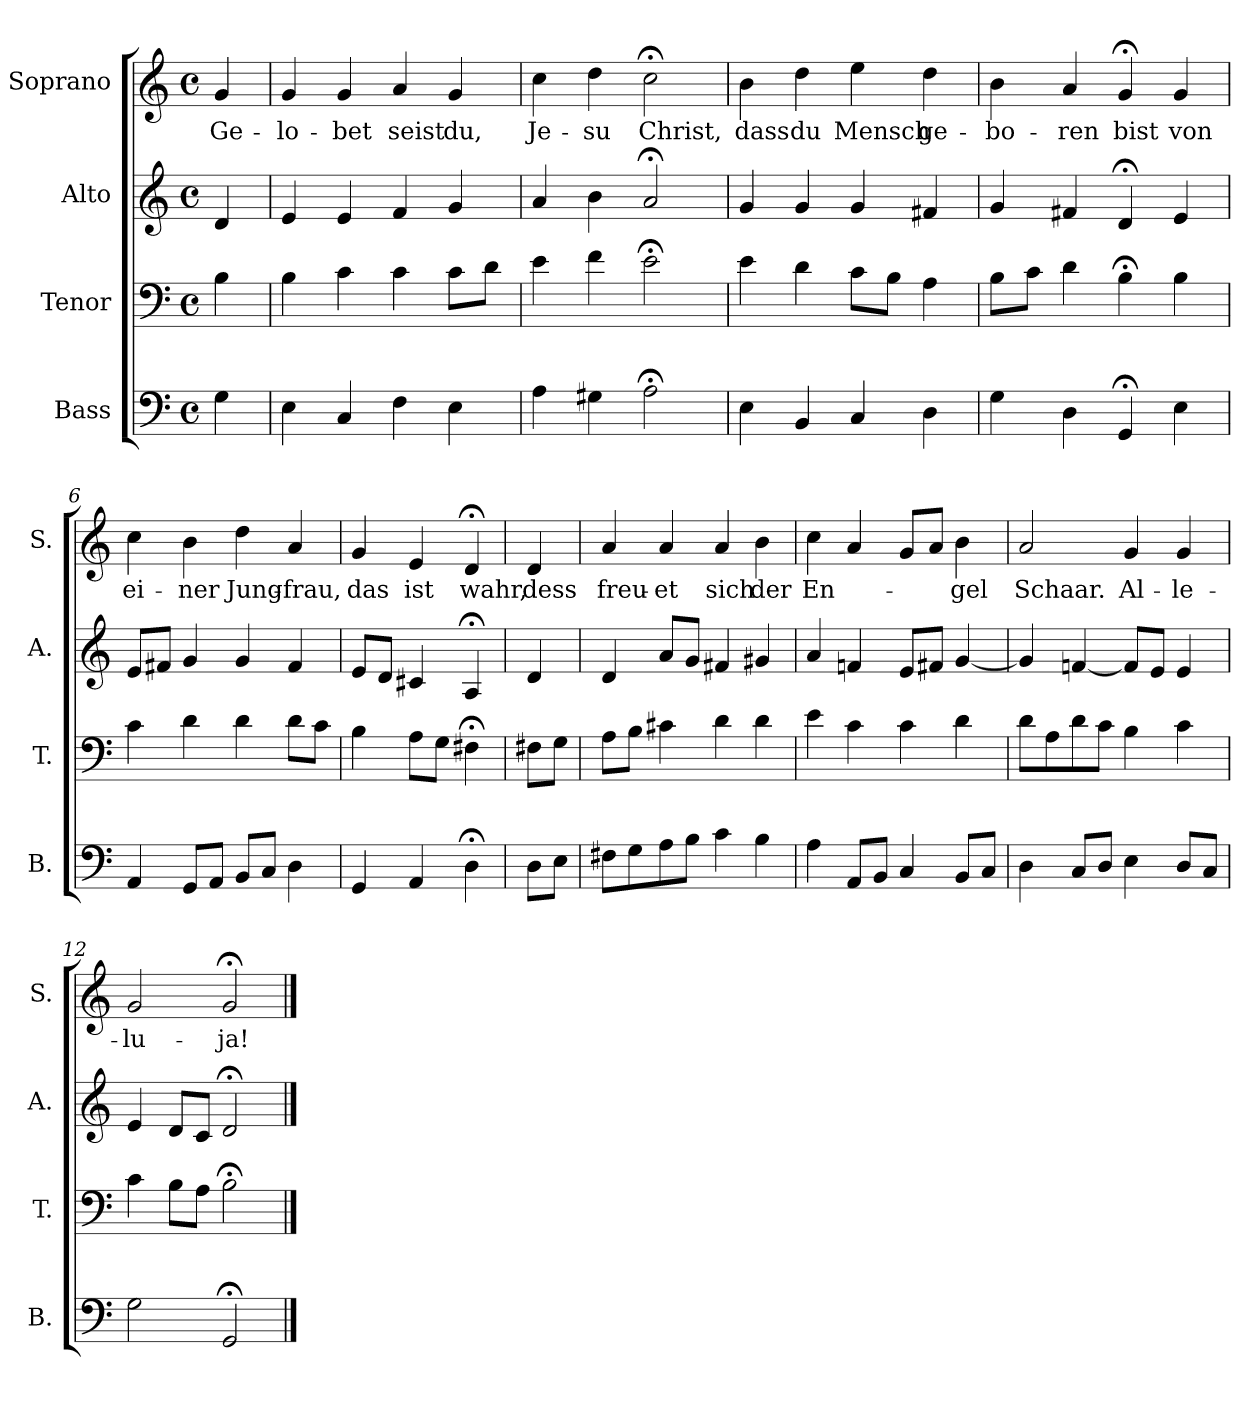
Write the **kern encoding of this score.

**kern	**kern	**kern	**kern	**text
*part4	*part3	*part2	*part1	*part1
*staff4	*staff3	*staff2	*staff1	*staff1
*I"Bass	*I"Tenor	*I"Alto	*I"Soprano	*
*I'B.	*I'T.	*I'A.	*I'S.	*
*clefF4	*clefF4	*clefG2	*clefG2	*
*k[]	*k[]	*k[]	*k[]	*
*M4/4	*M4/4	*M4/4	*M4/4	*
*met(c)	*met(c)	*met(c)	*met(c)	*
=1	=1	=1	=1	=1
!	!	!	!	!LO:LY:b
4G\	4B\	4d/	4g/	Ge-
=2	=2	=2	=2	=2
!	!	!	!	!LO:LY:b
4E\	4B\	4e/	4g/	-lo-
!	!	!	!	!LO:LY:b
4C/	4c\	4e/	4g/	-bet
!	!	!	!	!LO:LY:b
4F\	4c\	4f/	4a/	seist
!	!	!	!	!LO:LY:b
4E\	8c\L	4g/	4g/	du,
.	8d\J	.	.	.
=3	=3	=3	=3	=3
!	!	!	!	!LO:LY:b
4A\	4e\	4a/	4cc\	Je-
!	!	!	!	!LO:LY:b
4G#X\	4f\	4b\	4dd\	-su
!	!	!	!	!LO:LY:b
2A;<\	2e;<\	2a;</	2cc;<\	Christ,
=4	=4	=4	=4	=4
!	!	!	!	!LO:LY:b
4E\	4e\	4g/	4b\	dass
!	!	!	!	!LO:LY:b
4BB/	4d\	4g/	4dd\	du
!	!	!	!	!LO:LY:b
4C/	8c\L	4g/	4ee\	Mensch
.	8B\J	.	.	.
!	!	!	!	!LO:LY:b
4D\	4A\	4f#X/	4dd\	ge-
=5	=5	=5	=5	=5
!	!	!	!	!LO:LY:b
4G\	8B\L	4g/	4b\	-bo-
.	8c\J	.	.	.
!	!	!	!	!LO:LY:b
4D\	4d\	4f#X/	4a/	-ren
!	!	!	!	!LO:LY:b
4GG;</	4B;<\	4d;</	4g;</	bist
!	!	!	!	!LO:LY:b
4E\	4B\	4e/	4g/	von
!!LO:LB:g=z
=6	=6	=6	=6	=6
!	!	!	!	!LO:LY:b
4AA/	4c\	8e/L	4cc\	ei-
.	.	8f#X/J	.	.
!	!	!	!	!LO:LY:b
8GG/L	4d\	4g/	4b\	-ner
8AA/J	.	.	.	.
!	!	!	!	!LO:LY:b
8BB/L	4d\	4g/	4dd\	Jung-
8C/J	.	.	.	.
!	!	!	!	!LO:LY:b
4D\	8d\L	4f#/	4a/	-frau,
.	8c\J	.	.	.
=7	=7	=7	=7	=7
!	!	!	!	!LO:LY:b
4GG/	4B\	8e/L	4g/	das
.	.	8d/J	.	.
!	!	!	!	!LO:LY:b
4AA/	8A\L	4c#X/	4e/	ist
.	8G\J	.	.	.
!	!	!	!	!LO:LY:b
4D;<\	4F#X;<\	4A;</	4d;</	wahr,
!!LO:LB:g=z
=8	=8	=8	=8	=8
!	!	!	!	!LO:LY:b
8D\L	8F#X\L	4d/	4d/	dess
8E\J	8G\J	.	.	.
=9	=9	=9	=9	=9
!	!	!	!	!LO:LY:b
8F#X\L	8A\L	4d/	4a/	freu-
8G\	8B\J	.	.	.
!	!	!	!	!LO:LY:b
8A\	4c#X\	8a/L	4a/	-et
8B\J	.	8g/J	.	.
!	!	!	!	!LO:LY:b
4c\	4d\	4f#X/	4a/	sich
!	!	!	!	!LO:LY:b
4B\	4d\	4g#X/	4b\	der
=10	=10	=10	=10	=10
!	!	!	!	!LO:LY:b
4A\	4e\	4a/	4cc\	En-
8AA/L	4c\	4fn/	4a/	.
8BB/J	.	.	.	.
4C/	4c\	8e/L	8g/L	.
.	.	8f#X/J	8a/J	.
!	!	!	!	!LO:LY:b
8BB/L	4d\	[4g/	4b\	-gel
8C/J	.	.	.	.
=11	=11	=11	=11	=11
!	!	!	!	!LO:LY:b
4D\	8d\L	4g/]	2a/	Schaar.
.	8A\	.	.	.
8C/L	8d\	[4fn/	.	.
8D/J	8c\J	.	.	.
!	!	!	!	!LO:LY:b
4E\	4B\	8f/L]	4g/	Al-
.	.	8e/J	.	.
!	!	!	!	!LO:LY:b
8D/L	4c\	4e/	4g/	-le-
8C/J	.	.	.	.
=12	=12	=12	=12	=12
!	!	!	!	!LO:LY:b
2G\	4c\	4e/	2g/	-lu-
.	8B\L	8d/L	.	.
.	8A\J	8c/J	.	.
!	!	!	!	!LO:LY:b
2GG;</	2B;<\	2d;</	2g;</	-ja!
==	==	==	==	==
*-	*-	*-	*-	*-
